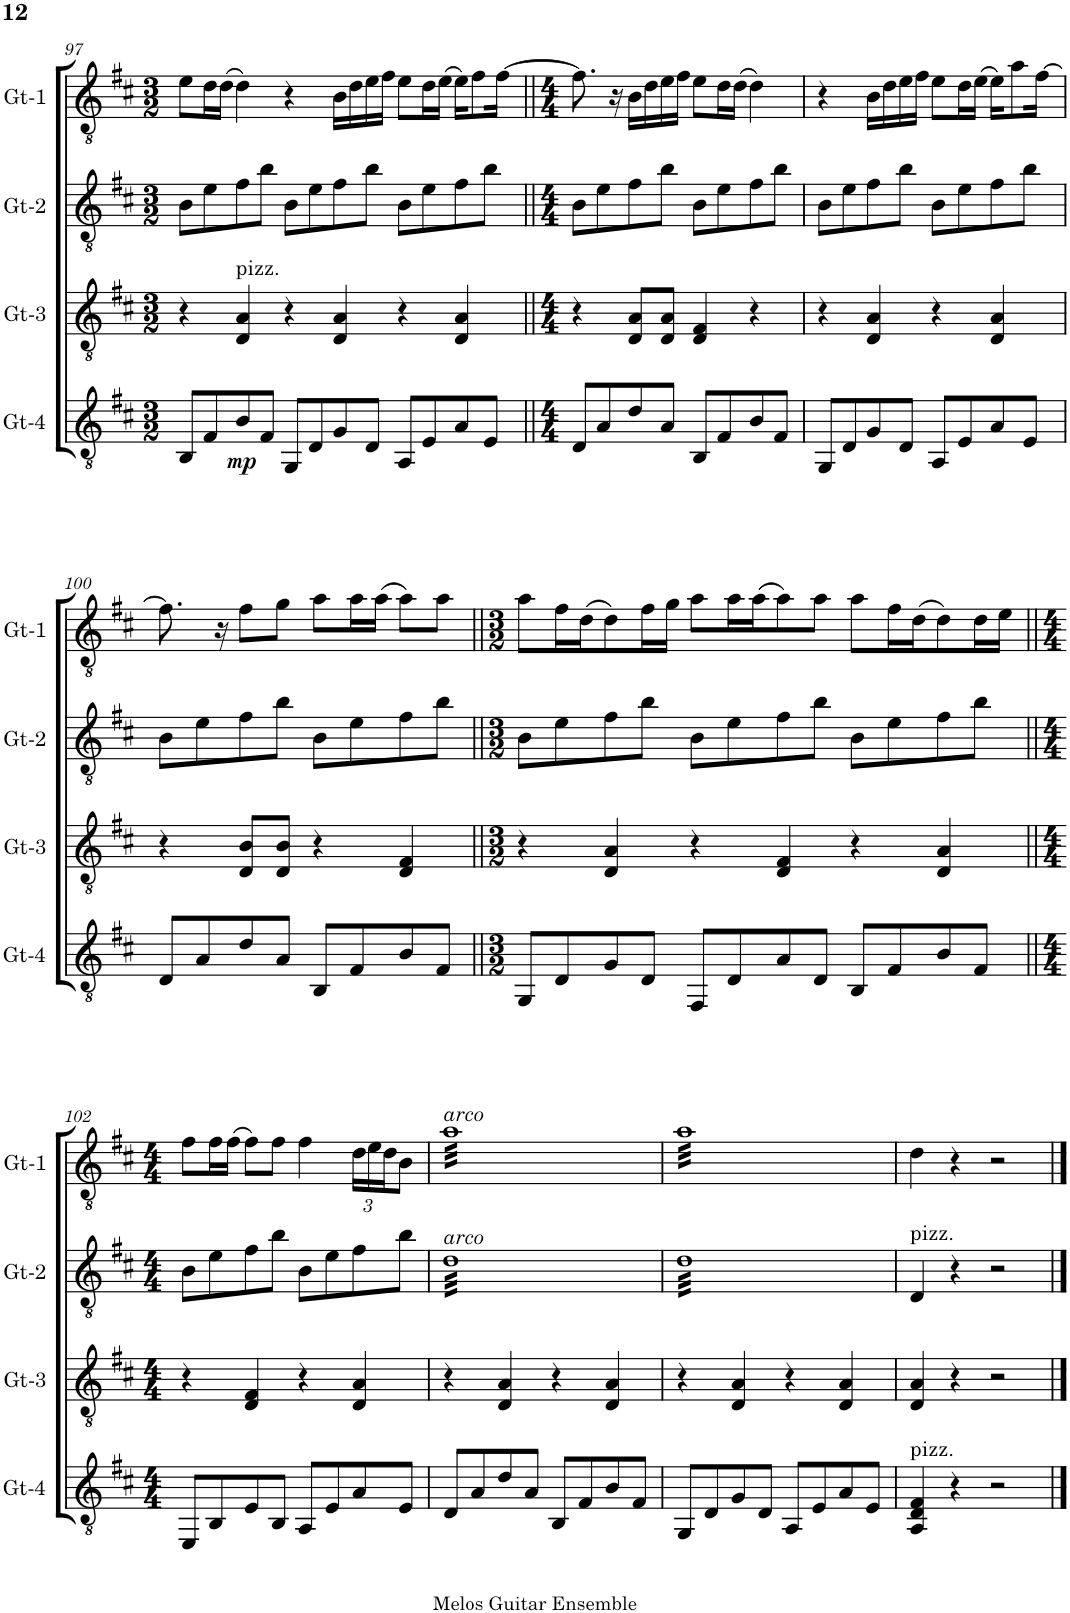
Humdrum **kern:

**kern	**dynam	**kern	**kern	**kern
*part4	*part4	*part3	*part2	*part1
*staff4	*staff4	*staff3	*staff2	*staff1
*I"Gt-4	*	*I"Gt-3	*I"Gt-2	*I"Gt-1
*I'Gt-4	*	*I'Gt-3	*I'Gt-2	*I'Gt-1
!!LO:PB:g=z
*clefGv2	*	*clefGv2	*clefGv2	*clefGv2
*k[f#c#]	*	*k[f#c#]	*k[f#c#]	*k[f#c#]
*M3/2	*	*M3/2	*M3/2	*M3/2
=97	=97	=97	=97	=97
8BB/L	.	4r	8B\L	8e\L
8F#/	.	.	8e\	16d\L
.	.	.	.	(16d\JJ
!	!	!LO:TX:a:t=pizz.	!	!
!	!LO:DY:b	!	!	!
8B/	mp	4D/ 4A/	8f#\	4d\)
8F#/J	.	.	8b\J	.
8GG/L	.	4r	8B\L	4r
8D/	.	.	8e\	.
8G/	.	4D/ 4A/	8f#\	16B\LL
.	.	.	.	16d\
8D/J	.	.	8b\J	16e\
.	.	.	.	16f#\JJ
8AA/L	.	4r	8B\L	8e\L
8E/	.	.	8e\	16d\L
.	.	.	.	(16e\JJ
8A/	.	4D/ 4A/	8f#\	16e\KL)
.	.	.	.	8f#\
8E/J	.	.	8b\J	.
.	.	.	.	[16f#\Jk
=98||	=98||	=98||	=98||	=98||
*M4/4	*	*M4/4	*M4/4	*M4/4
8D/L	.	4r	8B\L	8.f#\]
8A/	.	.	8e\	.
.	.	.	.	16r
8d/	.	8D/ 8A/L	8f#\	16B\LL
.	.	.	.	16d\
8A/J	.	8D/ 8A/J	8b\J	16e\
.	.	.	.	16f#\JJ
8BB/L	.	4D/ 4F#/	8B\L	8e\L
8F#/	.	.	8e\	16d\L
.	.	.	.	(16d\JJ
8B/	.	4r	8f#\	4d\)
8F#/J	.	.	8b\J	.
=99	=99	=99	=99	=99
8GG/L	.	4r	8B\L	4r
8D/	.	.	8e\	.
8G/	.	4D/ 4A/	8f#\	16B\LL
.	.	.	.	16d\
8D/J	.	.	8b\J	16e\
.	.	.	.	16f#\JJ
8AA/L	.	4r	8B\L	8e\L
8E/	.	.	8e\	16d\L
.	.	.	.	(16e\JJ
8A/	.	4D/ 4A/	8f#\	16e\KL)
.	.	.	.	8a\
8E/J	.	.	8b\J	.
.	.	.	.	[16f#\Jk
!!LO:LB:g=z
=100	=100	=100	=100	=100
8D/L	.	4r	8B\L	8.f#\]
8A/	.	.	8e\	.
.	.	.	.	16r
8d/	.	8D/ 8B/L	8f#\	8f#\L
8A/J	.	8D/ 8B/J	8b\J	8g\J
8BB/L	.	4r	8B\L	8a\L
8F#/	.	.	8e\	16a\L
.	.	.	.	(16a\JJ
8B/	.	4D/ 4F#/	8f#\	8a\L)
8F#/J	.	.	8b\J	8a\J
=101||	=101||	=101||	=101||	=101||
*M3/2	*	*M3/2	*M3/2	*M3/2
8GG/L	.	4r	8B\L	8a\L
8D/	.	.	8e\	16f#\L
.	.	.	.	(16d\J
8G/	.	4D/ 4A/	8f#\	8d\)
8D/J	.	.	8b\J	16f#\L
.	.	.	.	16g\JJ
8FF#/L	.	4r	8B\L	8a\L
8D/	.	.	8e\	16a\L
.	.	.	.	(16a\J
8A/	.	4D/ 4F#/	8f#\	8a\)
8D/J	.	.	8b\J	8a\J
8BB/L	.	4r	8B\L	8a\L
8F#/	.	.	8e\	16f#\L
.	.	.	.	(16d\J
8B/	.	4D/ 4A/	8f#\	8d\)
8F#/J	.	.	8b\J	16d\L
.	.	.	.	16e\JJ
!!LO:LB:g=z
=102||	=102||	=102||	=102||	=102||
*M4/4	*	*M4/4	*M4/4	*M4/4
8EE/L	.	4r	8B\L	8f#\L
8BB/	.	.	8e\	16f#\L
.	.	.	.	(16f#\JJ
8E/	.	4D/ 4F#/	8f#\	8f#\L)
8BB/J	.	.	8b\J	8f#\J
8AA/L	.	4r	8B\L	4f#\
8E/	.	.	8e\	.
*	*	*	*	*Xbrackettup
8A/	.	4D/ 4A/	8f#\	24d\LL
.	.	.	.	24e\
.	.	.	.	24d\J
8E/J	.	.	8b\J	8B\J
=103	=103	=103	=103	=103
!	!	!	!	!LO:TX:a:i:t=arco
!	!	!	!LO:TX:a:i:t=arco	!
*	*	*	*tremolo	*
*	*	*	*	*tremolo
8D/L	.	4r	32dLLL	32aLLL
.	.	.	32d	32a
.	.	.	32d	32a
.	.	.	32d	32a
8A/	.	.	32d	32a
.	.	.	32d	32a
.	.	.	32d	32a
.	.	.	32d	32a
8d/	.	4D/ 4A/	32d	32a
.	.	.	32d	32a
.	.	.	32d	32a
.	.	.	32d	32a
8A/J	.	.	32d	32a
.	.	.	32d	32a
.	.	.	32d	32a
.	.	.	32d	32a
8BB/L	.	4r	32d	32a
.	.	.	32d	32a
.	.	.	32d	32a
.	.	.	32d	32a
8F#/	.	.	32d	32a
.	.	.	32d	32a
.	.	.	32d	32a
.	.	.	32d	32a
8B/	.	4D/ 4A/	32d	32a
.	.	.	32d	32a
.	.	.	32d	32a
.	.	.	32d	32a
8F#/J	.	.	32d	32a
.	.	.	32d	32a
.	.	.	32d	32a
.	.	.	32dJJJ	32aJJJ
=104	=104	=104	=104	=104
8GG/L	.	4r	32dLLL	32aLLL
.	.	.	32d	32a
.	.	.	32d	32a
.	.	.	32d	32a
8D/	.	.	32d	32a
.	.	.	32d	32a
.	.	.	32d	32a
.	.	.	32d	32a
8G/	.	4D/ 4A/	32d	32a
.	.	.	32d	32a
.	.	.	32d	32a
.	.	.	32d	32a
8D/J	.	.	32d	32a
.	.	.	32d	32a
.	.	.	32d	32a
.	.	.	32d	32a
8AA/L	.	4r	32d	32a
.	.	.	32d	32a
.	.	.	32d	32a
.	.	.	32d	32a
8E/	.	.	32d	32a
.	.	.	32d	32a
.	.	.	32d	32a
.	.	.	32d	32a
8A/	.	4D/ 4A/	32d	32a
.	.	.	32d	32a
.	.	.	32d	32a
.	.	.	32d	32a
8E/J	.	.	32d	32a
.	.	.	32d	32a
.	.	.	32d	32a
.	.	.	32dJJJ	32aJJJ
*	*	*	*	*Xtremolo
*	*	*	*Xtremolo	*
=105	=105	=105	=105	=105
!	!	!	!LO:TX:a:t=pizz.	!
!LO:TX:a:t=pizz.	!	!	!	!
4AA/ 4D/ 4F#/	.	4D/ 4A/	4D/	4d\
4r	.	4r	4r	4r
2r	.	2r	2r	2r
==	==	==	==	==
*-	*-	*-	*-	*-
